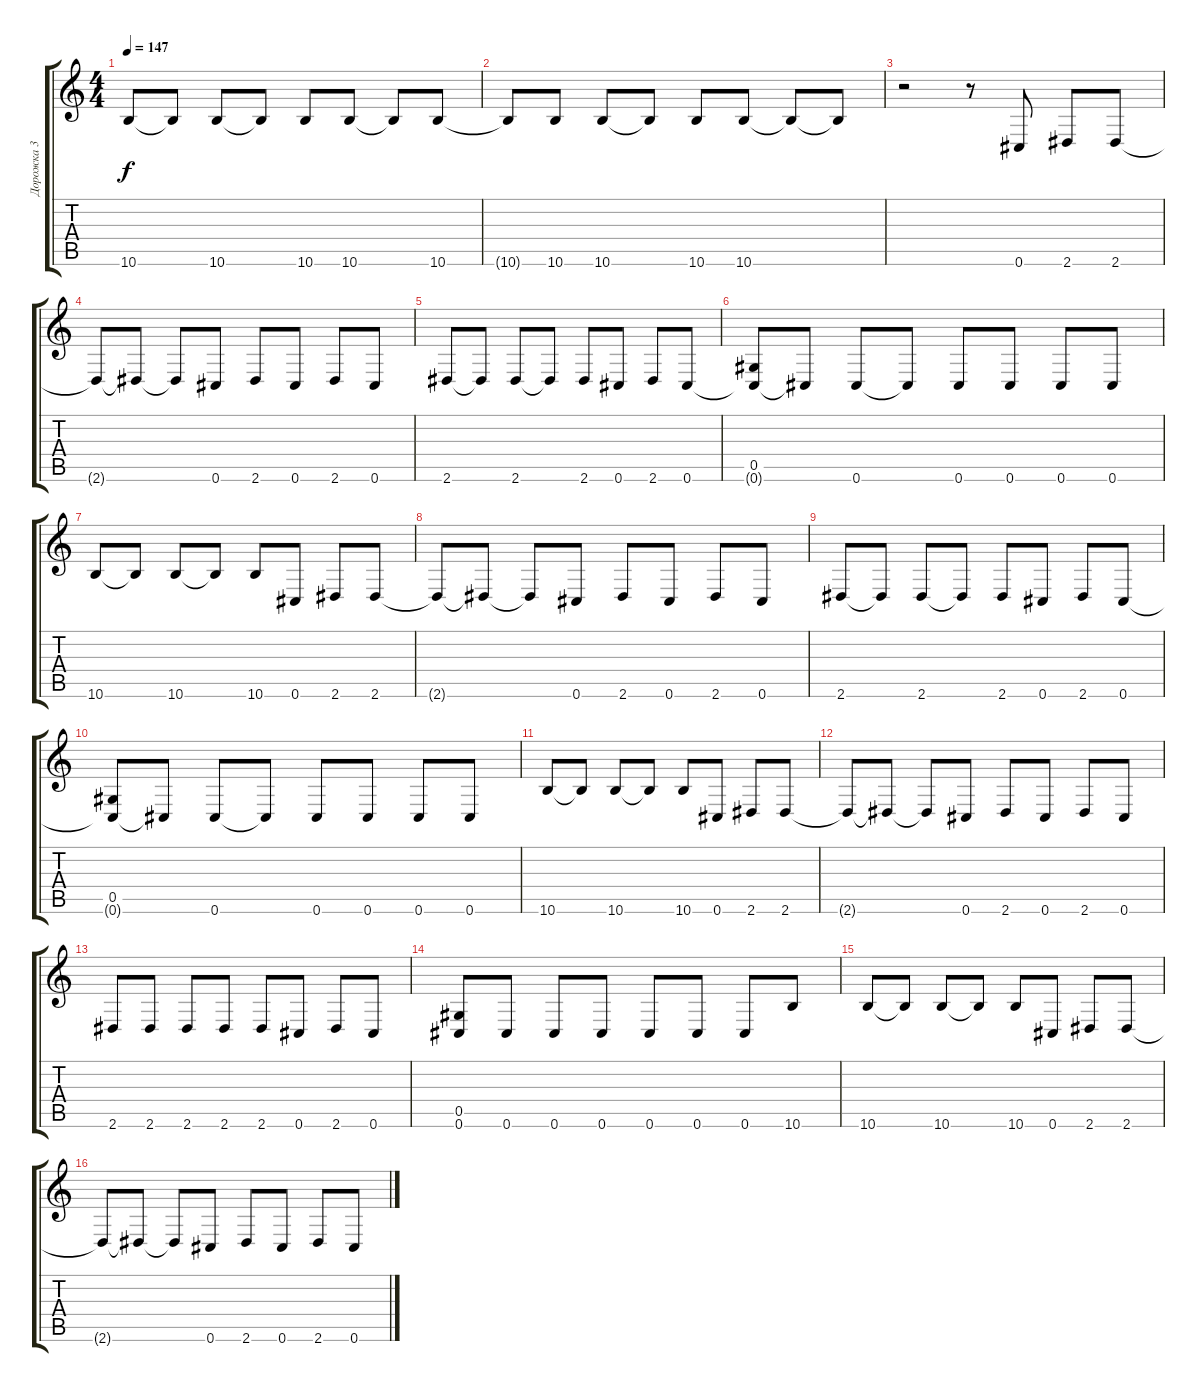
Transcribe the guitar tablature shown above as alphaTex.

\track ("Дорожка 3" "Дорожка 3") {instrument electricbassfinger}
\staff {score tabs}
\tuning (Eb4 Bb3 Gb3 Db3 Ab2 Db2) {hide}
\ts (4 4)
\tempo 147
\clef g2
\ks c
10.6.8{dy f} 10.6{t}.8 10.6.8 10.6{t}.8 10.6.8 10.6.8 10.6{t}.8 10.6.8 |
10.6{t}.8 10.6.8 10.6.8 10.6{t}.8 10.6.8 10.6.8 10.6{t}.8 10.6{t}.8 |
r.2 r.8 0.6.8 2.6.8 2.6.8 |
2.6{t}.8 2.6{t}.8 2.6{t}.8 0.6.8 2.6.8 0.6.8 2.6.8 0.6.8 |
2.6.8 2.6{t}.8 2.6.8 2.6{t}.8 2.6.8 0.6.8 2.6.8 0.6.8 |
(0.5 0.6{t}).8 0.6{t}.8 0.6.8 0.6{t}.8 0.6.8 0.6.8 0.6.8 0.6.8 |
10.6.8 10.6{t}.8 10.6.8 10.6{t}.8 10.6.8 0.6.8 2.6.8 2.6.8 |
2.6{t}.8 2.6{t}.8 2.6{t}.8 0.6.8 2.6.8 0.6.8 2.6.8 0.6.8 |
2.6.8 2.6{t}.8 2.6.8 2.6{t}.8 2.6.8 0.6.8 2.6.8 0.6.8 |
(0.5 0.6{t}).8 0.6{t}.8 0.6.8 0.6{t}.8 0.6.8 0.6.8 0.6.8 0.6.8 |
10.6.8 10.6{t}.8 10.6.8 10.6{t}.8 10.6.8 0.6.8 2.6.8 2.6.8 |
2.6{t}.8 2.6{t}.8 2.6{t}.8 0.6.8 2.6.8 0.6.8 2.6.8 0.6.8 |
2.6.8 2.6.8 2.6.8 2.6.8 2.6.8 0.6.8 2.6.8 0.6.8 |
(0.5 0.6).8 0.6.8 0.6.8 0.6.8 0.6.8 0.6.8 0.6.8 10.6.8 |
10.6.8 10.6{t}.8 10.6.8 10.6{t}.8 10.6.8 0.6.8 2.6.8 2.6.8 |
2.6{t}.8 2.6{t}.8 2.6{t}.8 0.6.8 2.6.8 0.6.8 2.6.8 0.6.8
